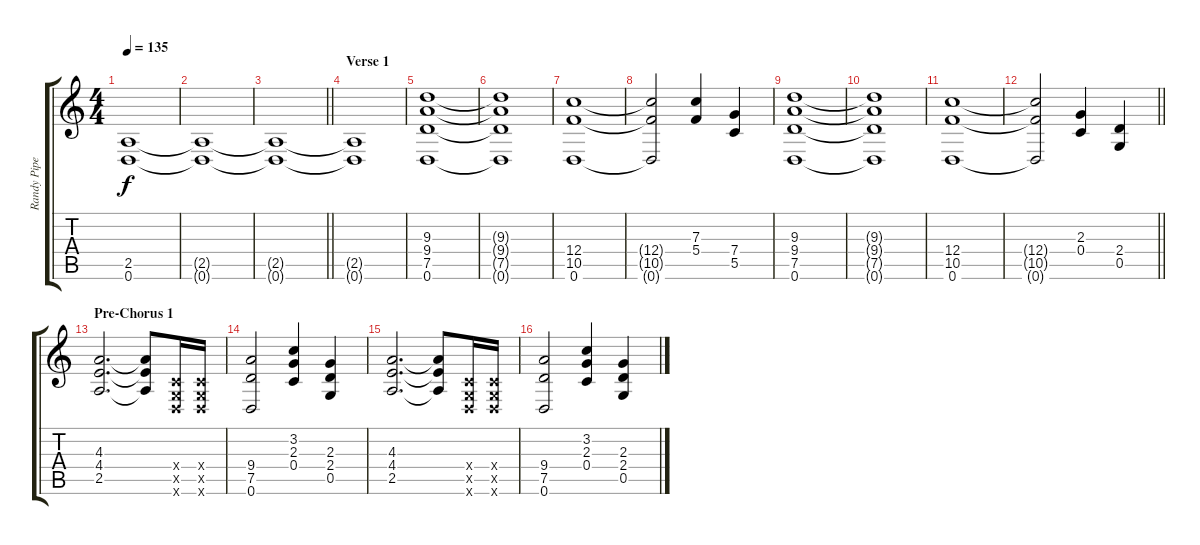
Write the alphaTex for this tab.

\track ("Randy Piper" "Randy Pipe") {instrument distortionguitar}
\staff {score tabs}
\tuning (D4 A3 F3 C3 G2 D2) {hide}
\ts (4 4)
\tempo 135
\clef g2
\ks c
(2.5 0.6).1{dy f} |
(2.5{t} 0.6{t}).1 |
\barLineRight lightlight
(2.5{t} 0.6{t}).1 |
\section ("" "Verse 1")
(2.5{t} 0.6{t}).1 |
(9.3 9.4 7.5 0.6).1 |
(9.3{t} 9.4{t} 7.5{t} 0.6{t}).1{volume 8} |
(12.4 10.5 0.6).1{volume 14} |
(12.4{t} 10.5{t} 0.6{t}).2 (7.3 5.4).4 (7.4 5.5).4 |
(9.3 9.4 7.5 0.6).1 |
(9.3{t} 9.4{t} 7.5{t} 0.6{t}).1{volume 8} |
(12.4 10.5 0.6).1{volume 14} |
\barLineRight lightlight
(12.4{t} 10.5{t} 0.6{t}).2 (2.3 0.4).4 (2.4 0.5).4 |
\section ("" "Pre-Chorus 1")
(4.3 4.4 2.5).2{d} (4.3{t} 4.4{t} 2.5{t}).8 (0.4{x} 0.5{x} 0.6{x}).16 (0.4{x} 0.5{x} 0.6{x}).16 |
(9.4 7.5 0.6).2 (3.2 2.3 0.4).4 (2.3 2.4 0.5).4 |
(4.3 4.4 2.5).2{d} (4.3{t} 4.4{t} 2.5{t}).8 (0.4{x} 0.5{x} 0.6{x}).16 (0.4{x} 0.5{x} 0.6{x}).16 |
(9.4 7.5 0.6).2 (3.2 2.3 0.4).4 (2.3 2.4 0.5).4
